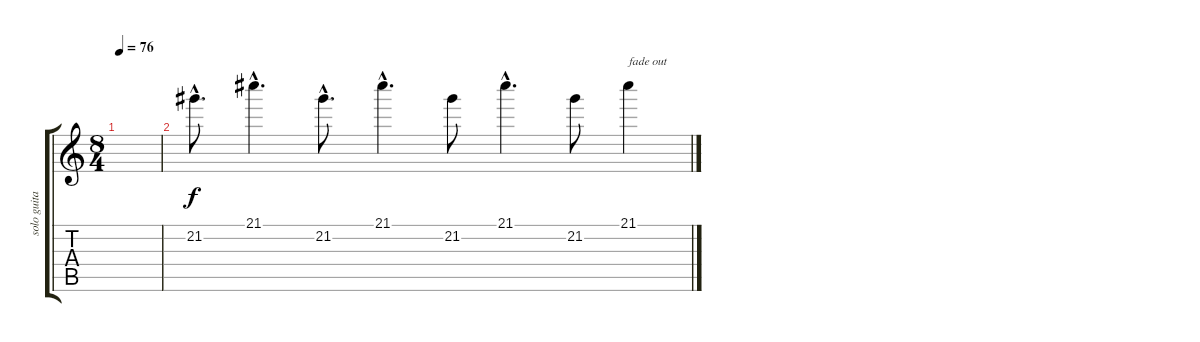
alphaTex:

\track ("solo guitare" "solo guita") {instrument distortionguitar}
\staff {score tabs}
\tuning (E4 B3 G3 D3 A2 E2) {hide}
\ts (8 4)
\tempo 76
\clef g2
\ks c
|
21.2{hac}.8{d volume 7} 21.1{hac}.4{d} 21.2{hac}.8{d} 21.1{hac}.4{d} 21.2.8 21.1{hac}.4{d} 21.2.8 21.1.4{txt "fade out"}
